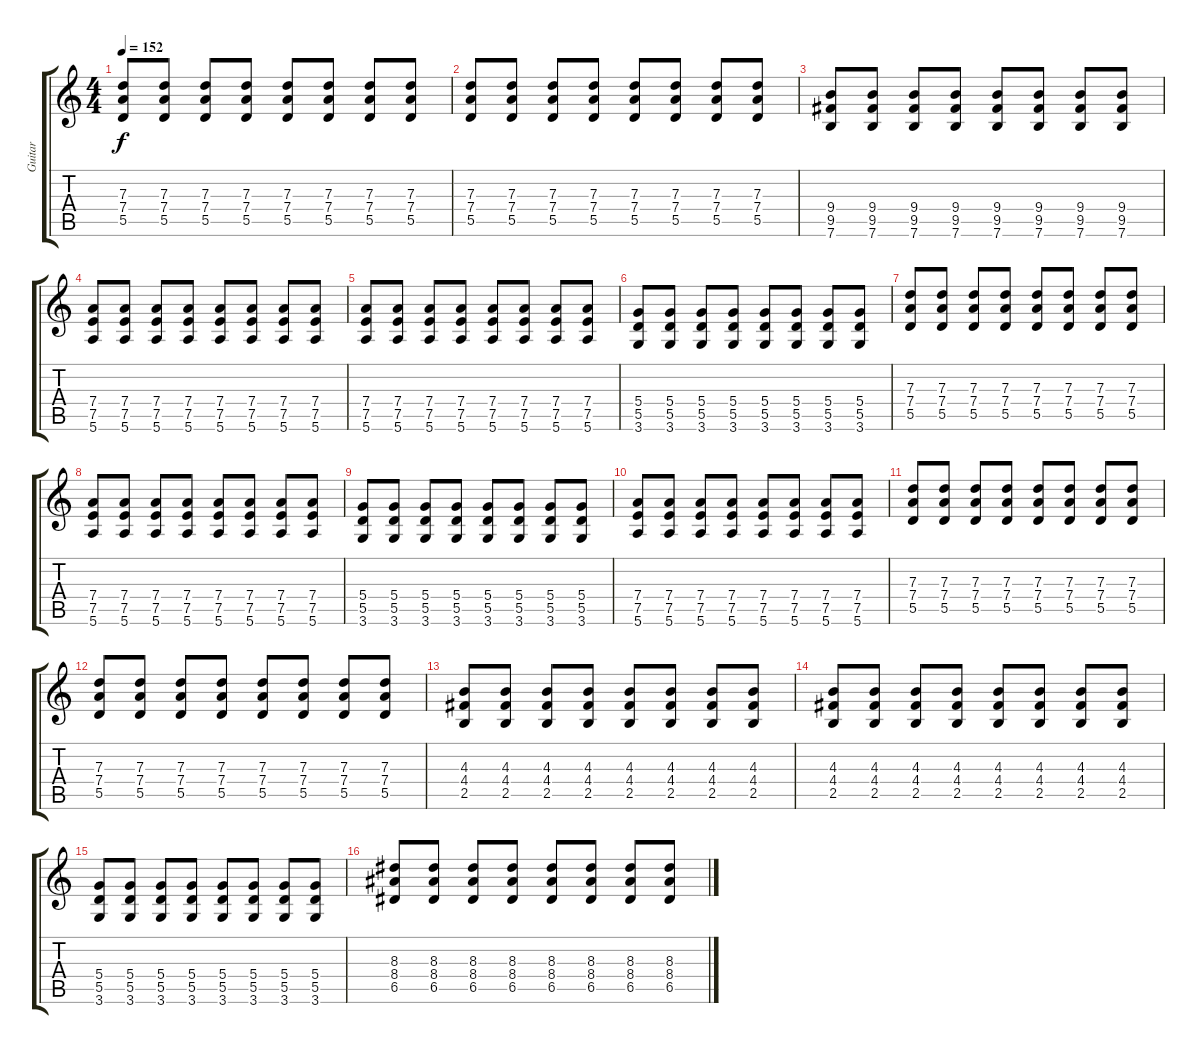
\track ("Guitar" "Guitar") {instrument overdrivenguitar}
\staff {score tabs}
\tuning (E4 B3 G3 D3 A2 E2) {hide}
\ts (4 4)
\tempo 152
\clef g2
\ks c
(7.3 7.4 5.5).8{dy f} (7.3 7.4 5.5).8 (7.3 7.4 5.5).8 (7.3 7.4 5.5).8 (7.3 7.4 5.5).8 (7.3 7.4 5.5).8 (7.3 7.4 5.5).8 (7.3 7.4 5.5).8 |
(7.3 7.4 5.5).8 (7.3 7.4 5.5).8 (7.3 7.4 5.5).8 (7.3 7.4 5.5).8 (7.3 7.4 5.5).8 (7.3 7.4 5.5).8 (7.3 7.4 5.5).8 (7.3 7.4 5.5).8 |
(9.4 9.5 7.6).8 (9.4 9.5 7.6).8 (9.4 9.5 7.6).8 (9.4 9.5 7.6).8 (9.4 9.5 7.6).8 (9.4 9.5 7.6).8 (9.4 9.5 7.6).8 (9.4 9.5 7.6).8 |
(7.4 7.5 5.6).8 (7.4 7.5 5.6).8 (7.4 7.5 5.6).8 (7.4 7.5 5.6).8 (7.4 7.5 5.6).8 (7.4 7.5 5.6).8 (7.4 7.5 5.6).8 (7.4 7.5 5.6).8 |
(7.4 7.5 5.6).8 (7.4 7.5 5.6).8 (7.4 7.5 5.6).8 (7.4 7.5 5.6).8 (7.4 7.5 5.6).8 (7.4 7.5 5.6).8 (7.4 7.5 5.6).8 (7.4 7.5 5.6).8 |
(5.4 5.5 3.6).8 (5.4 5.5 3.6).8 (5.4 5.5 3.6).8 (5.4 5.5 3.6).8 (5.4 5.5 3.6).8 (5.4 5.5 3.6).8 (5.4 5.5 3.6).8 (5.4 5.5 3.6).8 |
(7.3 7.4 5.5).8 (7.3 7.4 5.5).8 (7.3 7.4 5.5).8 (7.3 7.4 5.5).8 (7.3 7.4 5.5).8 (7.3 7.4 5.5).8 (7.3 7.4 5.5).8 (7.3 7.4 5.5).8 |
(7.4 7.5 5.6).8 (7.4 7.5 5.6).8 (7.4 7.5 5.6).8 (7.4 7.5 5.6).8 (7.4 7.5 5.6).8 (7.4 7.5 5.6).8 (7.4 7.5 5.6).8 (7.4 7.5 5.6).8 |
(5.4 5.5 3.6).8 (5.4 5.5 3.6).8 (5.4 5.5 3.6).8 (5.4 5.5 3.6).8 (5.4 5.5 3.6).8 (5.4 5.5 3.6).8 (5.4 5.5 3.6).8 (5.4 5.5 3.6).8 |
(7.4 7.5 5.6).8 (7.4 7.5 5.6).8 (7.4 7.5 5.6).8 (7.4 7.5 5.6).8 (7.4 7.5 5.6).8 (7.4 7.5 5.6).8 (7.4 7.5 5.6).8 (7.4 7.5 5.6).8 |
(7.3 7.4 5.5).8 (7.3 7.4 5.5).8 (7.3 7.4 5.5).8 (7.3 7.4 5.5).8 (7.3 7.4 5.5).8 (7.3 7.4 5.5).8 (7.3 7.4 5.5).8 (7.3 7.4 5.5).8 |
(7.3 7.4 5.5).8 (7.3 7.4 5.5).8 (7.3 7.4 5.5).8 (7.3 7.4 5.5).8 (7.3 7.4 5.5).8 (7.3 7.4 5.5).8 (7.3 7.4 5.5).8 (7.3 7.4 5.5).8 |
(4.3 4.4 2.5).8 (4.3 4.4 2.5).8 (4.3 4.4 2.5).8 (4.3 4.4 2.5).8 (4.3 4.4 2.5).8 (4.3 4.4 2.5).8 (4.3 4.4 2.5).8 (4.3 4.4 2.5).8 |
(4.3 4.4 2.5).8 (4.3 4.4 2.5).8 (4.3 4.4 2.5).8 (4.3 4.4 2.5).8 (4.3 4.4 2.5).8 (4.3 4.4 2.5).8 (4.3 4.4 2.5).8 (4.3 4.4 2.5).8 |
(5.4 5.5 3.6).8 (5.4 5.5 3.6).8 (5.4 5.5 3.6).8 (5.4 5.5 3.6).8 (5.4 5.5 3.6).8 (5.4 5.5 3.6).8 (5.4 5.5 3.6).8 (5.4 5.5 3.6).8 |
(8.3 8.4 6.5).8 (8.3 8.4 6.5).8 (8.3 8.4 6.5).8 (8.3 8.4 6.5).8 (8.3 8.4 6.5).8 (8.3 8.4 6.5).8 (8.3 8.4 6.5).8 (8.3 8.4 6.5).8
